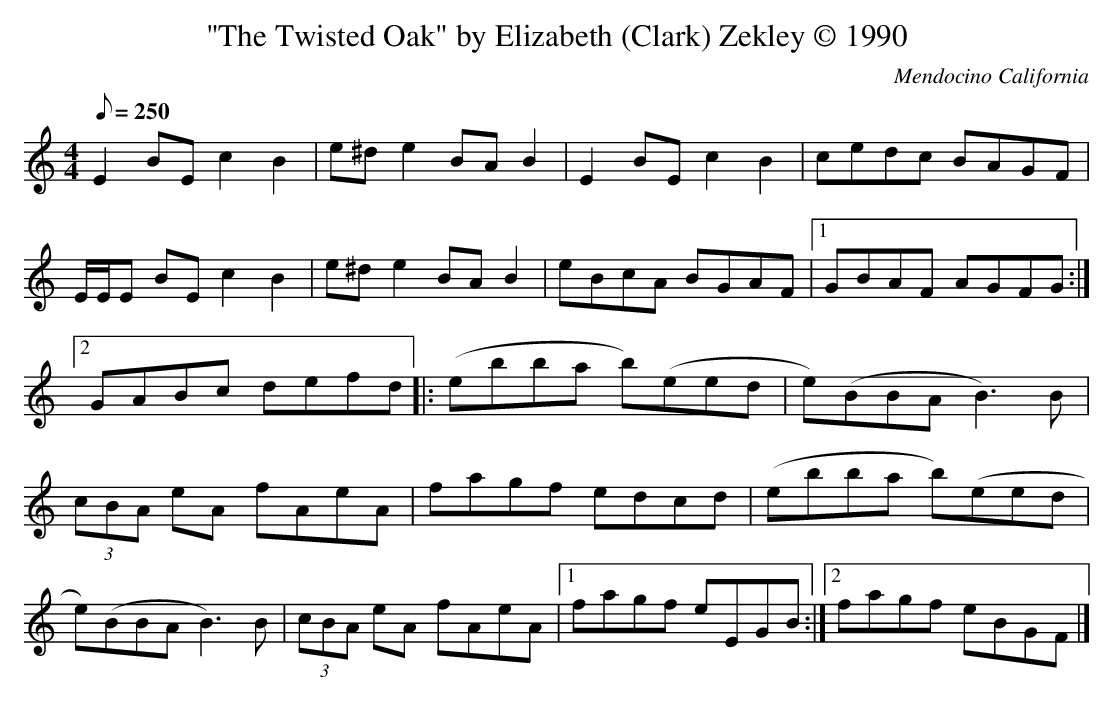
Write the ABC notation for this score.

X:1
T:"The Twisted Oak" by Elizabeth (Clark) Zekley © 1990
O:Mendocino California
M:4/4
Q:250
K:em
E2 BE c2 B2|e^d e2 BA B2|E2 BE c2 B2|cedc BAGF|E/E/E BE c2 B2|e^d e2 BA B2|eBcA BGAF|1GBAF AGFG:|2GABc defd|:(ebba b)(eed|e)(BBAB3) B|(3cBA eA fAeA|fagf edcd|(ebba b)(eed|e)(BBAB3) B|(3cBA eA fAeA|1fagf eEGB:|2fagf eBGF|]
